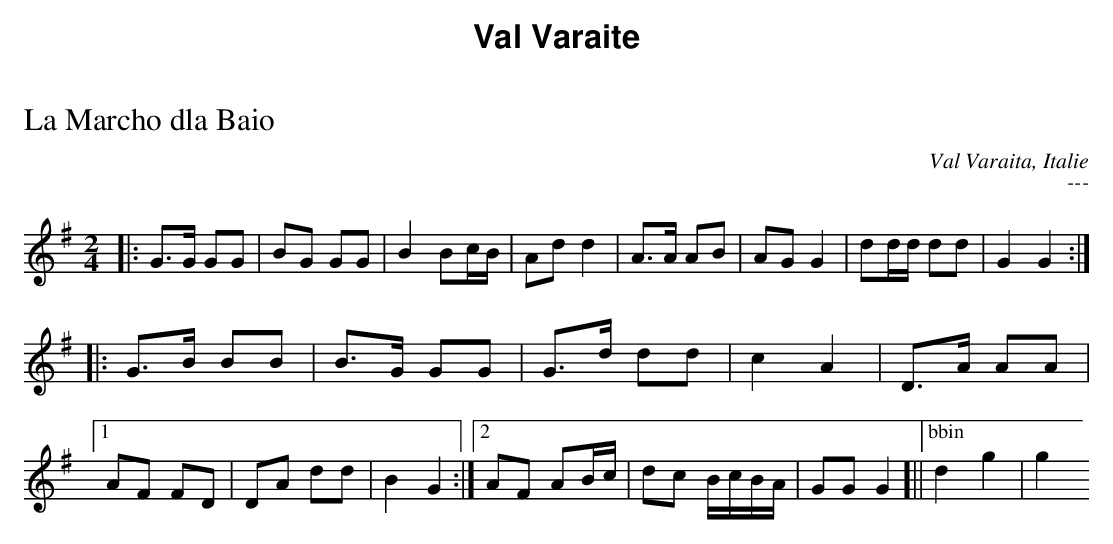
X:1
T:La Marcho dla Baio
O:Val Varaita, Italie
M:2/4
L:1/8
K:G
|:G>G GG|BG GG|B2 Bc/2B/2|Ad d2|A>A AB|AG G2|dd/2d/2 dd|G2G2:|
|:G>B BB|B>G GG|G>d dd|c2 A2|D>A AA| [1 AF FD|DA dd|B2 G2:| [2 AF AB/2c/2|dc B/2c/2B/2A/2|GG G2]|| ["bbin" d2 g2|g2
